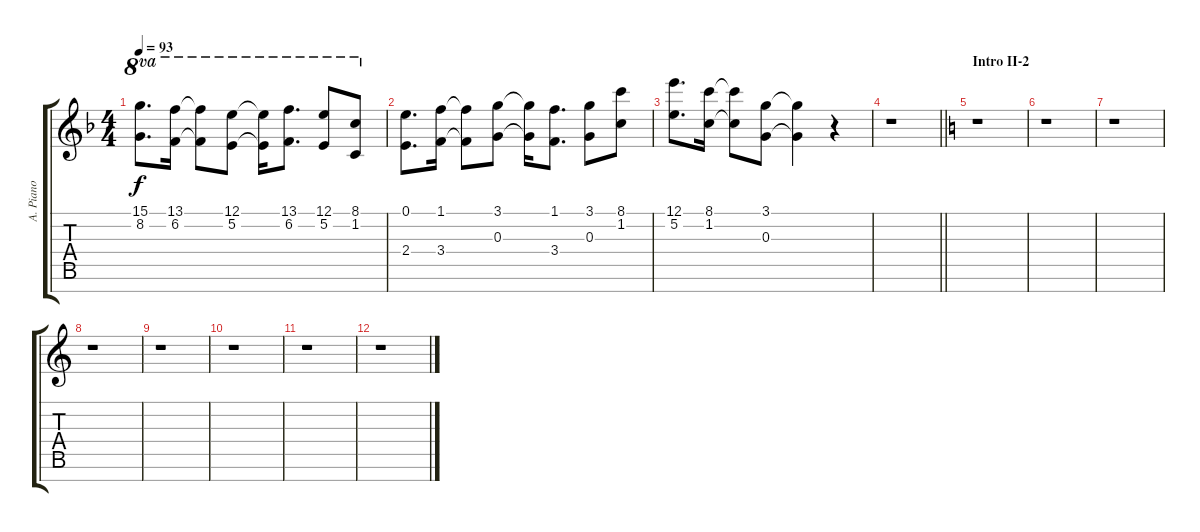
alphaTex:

\track ("A. Piano" "A. Piano") {instrument acousticgrandpiano}
\staff {score tabs}
\tuning (E5 B4 G4 D4 A3 E3 B2) {hide}
\ts (4 4)
\tempo 93
\clef g2
\ks f
(15.1 8.2).8{d ot 8va dy f} (13.1 6.2).16{ot 8va} (13.1{t} 6.2{t}).8{ot 8va} (12.1 5.2).8{ot 8va} (12.1{t} 5.2{t}).16{ot 8va} (13.1 6.2).8{d ot 8va} (12.1 5.2).8{ot 8va} (8.1 1.2).8{ot 8va} |
(0.1 2.4).8{d} (1.1 3.4).16 (1.1{t} 3.4{t}).8 (3.1 0.3).8 (3.1{t} 0.3{t}).16 (1.1 3.4).8{d} (3.1 0.3).8 (8.1 1.2).8 |
(12.1 5.2).8{d} (8.1 1.2).16 (8.1{t} 1.2{t}).8 (3.1 0.3).8 (3.1{t} 0.3{t}).4 r.4 |
\barLineRight lightlight
r.1 |
\section ("" "Intro II-2")
\ks c
r.1 |
r.1 |
r.1 |
r.1 |
r.1 |
r.1 |
r.1 |
r.1
